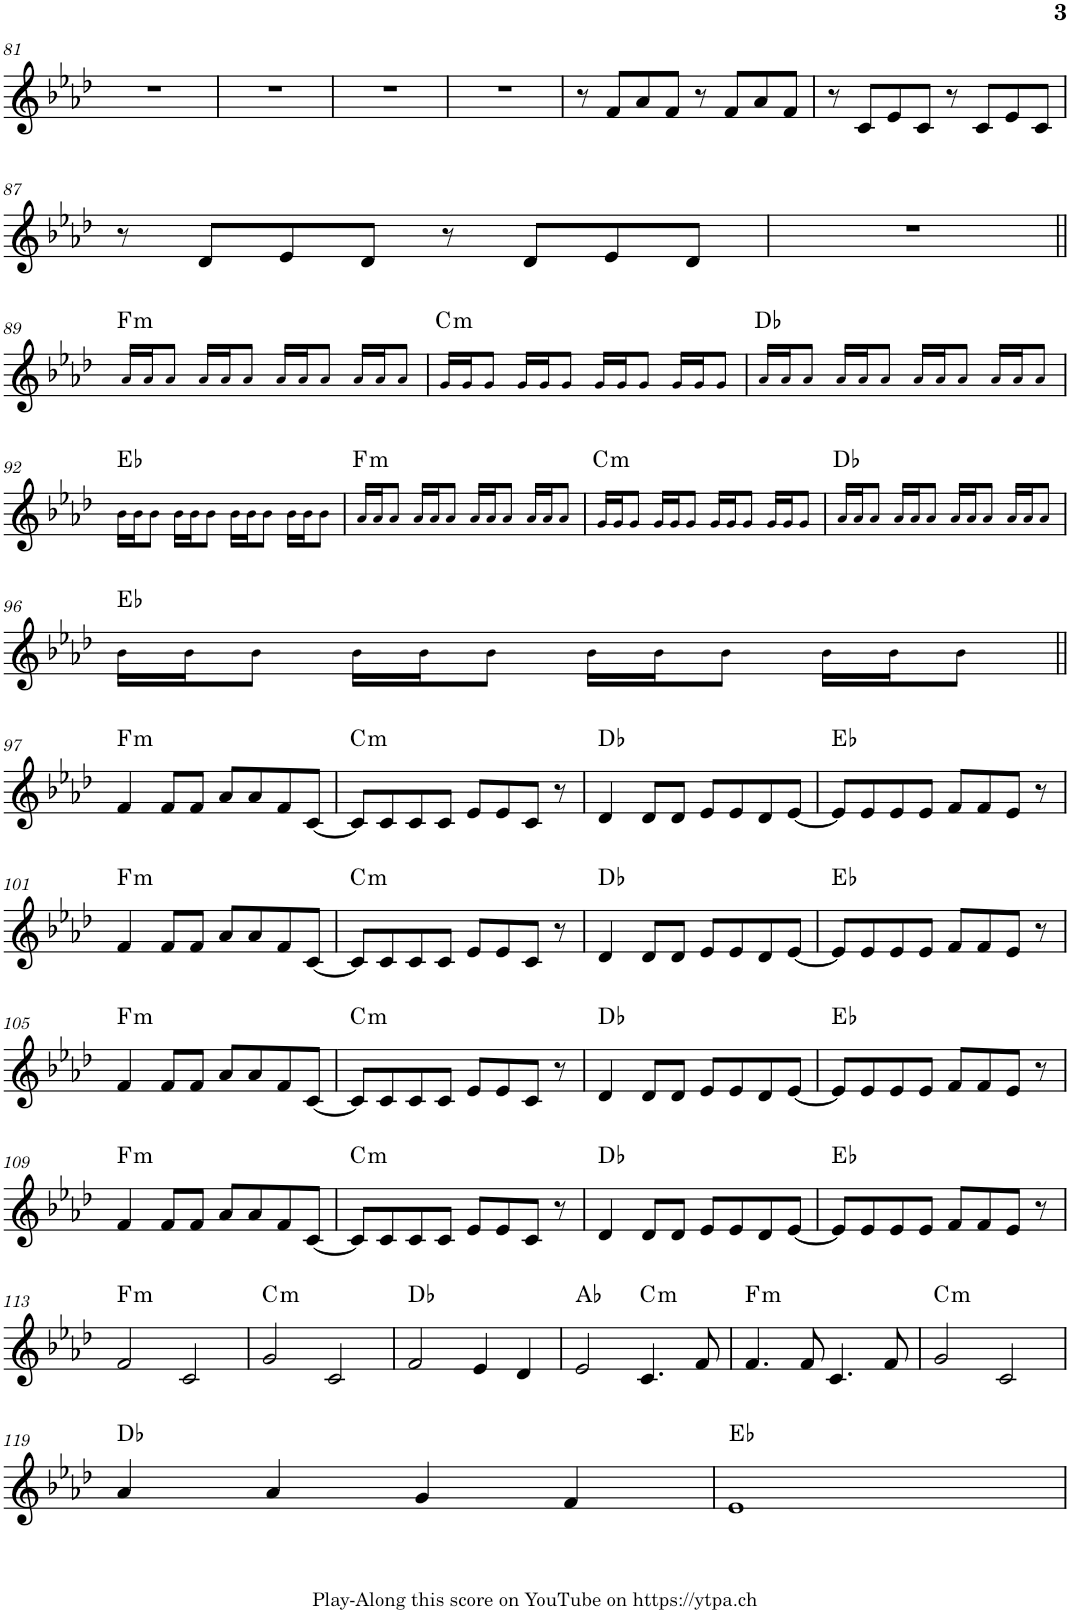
**kern	**harte
*part1	*part1
*staff1	*
*I"Piano	*
*I'Pno.	*
!!LO:PB:g=z
*clefG2	*
*k[b-e-a-d-]	*
*M2/2	*
*met(c|)	*
=81	=81
1r	.
=82	=82
1r	.
=83	=83
1r	.
=84	=84
1r	.
=85	=85
8r	.
8f/L	.
8a-/	.
8f/J	.
8r	.
8f/L	.
8a-/	.
8f/J	.
=86	=86
8r	.
8c/L	.
8e-/	.
8c/J	.
8r	.
8c/L	.
8e-/	.
8c/J	.
!!LO:LB:g=z
=87	=87
8r	.
8d-/L	.
8e-/	.
8d-/J	.
8r	.
8d-/L	.
8e-/	.
8d-/J	.
=88	=88
1r	.
!!LO:LB:g=z
=89||	=89||
!	!LO:H:kt=m
16a-!/LL	F:min
16a-!/J	.
8a-!/J	.
16a-!/LL	.
16a-!/J	.
8a-!/J	.
16a-!/LL	.
16a-!/J	.
8a-!/J	.
16a-!/LL	.
16a-!/J	.
8a-!/J	.
=90	=90
!	!LO:H:kt=m
16g!/LL	C:min
16g!/J	.
8g!/J	.
16g!/LL	.
16g!/J	.
8g!/J	.
16g!/LL	.
16g!/J	.
8g!/J	.
16g!/LL	.
16g!/J	.
8g!/J	.
=91	=91
16a-!/LL	Db:maj
16a-!/J	.
8a-!/J	.
16a-!/LL	.
16a-!/J	.
8a-!/J	.
16a-!/LL	.
16a-!/J	.
8a-!/J	.
16a-!/LL	.
16a-!/J	.
8a-!/J	.
!!LO:LB:g=z
=92	=92
16b-!\LL	Eb:maj
16b-!\J	.
8b-!\J	.
16b-!\LL	.
16b-!\J	.
8b-!\J	.
16b-!\LL	.
16b-!\J	.
8b-!\J	.
16b-!\LL	.
16b-!\J	.
8b-!\J	.
=93	=93
!	!LO:H:kt=m
16a-!/LL	F:min
16a-!/J	.
8a-!/J	.
16a-!/LL	.
16a-!/J	.
8a-!/J	.
16a-!/LL	.
16a-!/J	.
8a-!/J	.
16a-!/LL	.
16a-!/J	.
8a-!/J	.
=94	=94
!	!LO:H:kt=m
16g!/LL	C:min
16g!/J	.
8g!/J	.
16g!/LL	.
16g!/J	.
8g!/J	.
16g!/LL	.
16g!/J	.
8g!/J	.
16g!/LL	.
16g!/J	.
8g!/J	.
=95	=95
16a-!/LL	Db:maj
16a-!/J	.
8a-!/J	.
16a-!/LL	.
16a-!/J	.
8a-!/J	.
16a-!/LL	.
16a-!/J	.
8a-!/J	.
16a-!/LL	.
16a-!/J	.
8a-!/J	.
!!LO:LB:g=z
=96	=96
16b-!\LL	Eb:maj
16b-!\J	.
8b-!\J	.
16b-!\LL	.
16b-!\J	.
8b-!\J	.
16b-!\LL	.
16b-!\J	.
8b-!\J	.
16b-!\LL	.
16b-!\J	.
8b-!\J	.
!!LO:LB:g=z
=97||	=97||
!	!LO:H:kt=m
4f/	F:min
8f/L	.
8f/J	.
8a-/L	.
8a-/	.
8f/	.
[8c/J	.
=98	=98
!	!LO:H:kt=m
8c/L]	C:min
8c/	.
8c/	.
8c/J	.
8e-/L	.
8e-/	.
8c/J	.
8r	.
=99	=99
4d-/	Db:maj
8d-/L	.
8d-/J	.
8e-/L	.
8e-/	.
8d-/	.
[8e-/J	.
=100	=100
8e-/L]	Eb:maj
8e-/	.
8e-/	.
8e-/J	.
8f/L	.
8f/	.
8e-/J	.
8r	.
!!LO:LB:g=z
=101	=101
!	!LO:H:kt=m
4f/	F:min
8f/L	.
8f/J	.
8a-/L	.
8a-/	.
8f/	.
[8c/J	.
=102	=102
!	!LO:H:kt=m
8c/L]	C:min
8c/	.
8c/	.
8c/J	.
8e-/L	.
8e-/	.
8c/J	.
8r	.
=103	=103
4d-/	Db:maj
8d-/L	.
8d-/J	.
8e-/L	.
8e-/	.
8d-/	.
[8e-/J	.
=104	=104
8e-/L]	Eb:maj
8e-/	.
8e-/	.
8e-/J	.
8f/L	.
8f/	.
8e-/J	.
8r	.
!!LO:LB:g=z
=105	=105
!	!LO:H:kt=m
4f/	F:min
8f/L	.
8f/J	.
8a-/L	.
8a-/	.
8f/	.
[8c/J	.
=106	=106
!	!LO:H:kt=m
8c/L]	C:min
8c/	.
8c/	.
8c/J	.
8e-/L	.
8e-/	.
8c/J	.
8r	.
=107	=107
4d-/	Db:maj
8d-/L	.
8d-/J	.
8e-/L	.
8e-/	.
8d-/	.
[8e-/J	.
=108	=108
8e-/L]	Eb:maj
8e-/	.
8e-/	.
8e-/J	.
8f/L	.
8f/	.
8e-/J	.
8r	.
!!LO:LB:g=z
=109	=109
!	!LO:H:kt=m
4f/	F:min
8f/L	.
8f/J	.
8a-/L	.
8a-/	.
8f/	.
[8c/J	.
=110	=110
!	!LO:H:kt=m
8c/L]	C:min
8c/	.
8c/	.
8c/J	.
8e-/L	.
8e-/	.
8c/J	.
8r	.
=111	=111
4d-/	Db:maj
8d-/L	.
8d-/J	.
8e-/L	.
8e-/	.
8d-/	.
[8e-/J	.
=112	=112
8e-/L]	Eb:maj
8e-/	.
8e-/	.
8e-/J	.
8f/L	.
8f/	.
8e-/J	.
8r	.
!!LO:LB:g=z
=113	=113
!	!LO:H:kt=m
2f/	F:min
2c/	.
=114	=114
!	!LO:H:kt=m
2g/	C:min
2c/	.
=115	=115
2f/	Db:maj
4e-/	.
4d-/	.
=116	=116
2e-/	Ab:maj
!	!LO:H:kt=m
4.c/	C:min
8f/	.
=117	=117
!	!LO:H:kt=m
4.f/	F:min
8f/	.
4.c/	.
8f/	.
=118	=118
!	!LO:H:kt=m
2g/	C:min
2c/	.
!!LO:LB:g=z
=119	=119
4a-/	Db:maj
4a-/	.
4g/	.
4f/	.
=120	=120
1e-	Eb:maj
=	=
*-	*-
